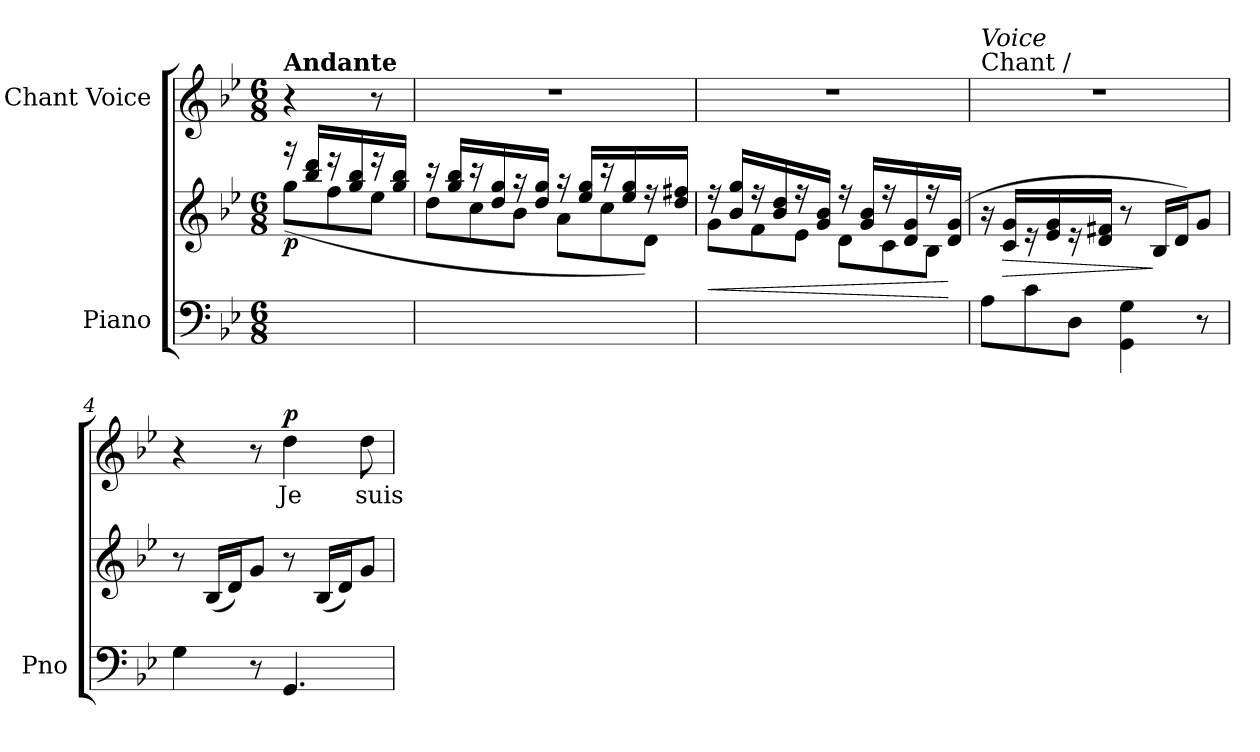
**kern	**kern	**dynam	**kern	**text	**dynam
*part2	*part2	*part2	*part1	*part1	*part1
*staff3	*staff2	*staff2/3	*staff1	*staff1	*staff1
*I"Piano	*	*	*I"Chant Voice	*	*
*I'Pno	*	*	*	*	*
*clefF4	*clefG2	*	*clefG2	*	*
*k[b-e-]	*k[b-e-]	*	*k[b-e-]	*	*
*M6/8	*M6/8	*	*M6/8	*	*
=	=	=	=	=	=
*	*^	*	*	*	*
!	!	!	!	!LO:TX:a:B:t=Andante	!	!
!	!	!	!LO:DY:b	!	!	!
4.ryy	16r	(8gg\L	p	4r	.	.
.	16bb-/ 16ddd/LL	.	.	.	.	.
.	16r	8ff\	.	.	.	.
.	16gg/ 16bb-/	.	.	.	.	.
.	16r	8ee-\J	.	8r	.	.
.	16gg/ 16bb-/JJ	.	.	.	.	.
=1	=1	=1	=1	=1	=1	=1
2.ryy	16r	8ddL	.	2.r	.	.
.	16gg/ 16bb-/LL	.	.	.	.	.
.	16r	8cc\	.	.	.	.
.	16dd/ 16gg/	.	.	.	.	.
.	16r	8b-\J	.	.	.	.
.	16dd/ 16gg/JJ	.	.	.	.	.
.	16r	8a\L	.	.	.	.
.	16ee-/ 16gg/LL	.	.	.	.	.
.	16r	8cc\	.	.	.	.
.	16ee-/ 16gg/	.	.	.	.	.
.	16r	8d\J)	.	.	.	.
.	16dd/ 16ff#X/JJ	.	.	.	.	.
!!LO:LB:g=z
=2	=2	=2	=2	=2	=2	=2
!	!	!	!LO:HP:b	!	!	!
2.ryy	16r	(8g\L	<	2.r	.	.
.	16b-/ 16gg/LL	.	.	.	.	.
.	16r	8f\	.	.	.	.
.	16b-/ 16dd/	.	.	.	.	.
.	16r	8e-\J	.	.	.	.
.	16g/ 16b-/JJ	.	.	.	.	.
.	16r	8d\L	.	.	.	.
.	16g/ 16b-/LL	.	.	.	.	.
.	16r	8c\	.	.	.	.
.	16d/ 16g/	.	.	.	.	.
.	16r	8B-\J	.	.	.	.
.	(16d/ 16g/JJ	.	[	.	.	.
*	*v	*v	*	*	*	*
!!LO:LB:g=z
=3	=3	=3	=3	=3	=3
!	!	!	!LO:TX:a:t=Chant /	!	!
!	!	!	!LO:TX:a:i:t=Voice	!	!
8A\L	16r	.	2.r	.	.
!	!	!LO:HP:b	!	!	!
.	16c/ 16g/LL	>	.	.	.
8c\	16r	.	.	.	.
.	16e-/ 16g/	.	.	.	.
8D\J	16r	.	.	.	.
.	16d/ 16f#X/JJ	.	.	.	.
4GG\ 4G\	8r	.	.	.	.
.	16B-/LL	]	.	.	.
.	16d/J)	.	.	.	.
8r	8g/J	.	.	.	.
=4	=4	=4	=4	=4	=4
4G\	8r	.	4r	.	.
.	(16B-/LL	.	.	.	.
.	16d/J)	.	.	.	.
8r	8g/J	.	8r	.	.
!	!	!	!	!LO:LY:b	!LO:DY:a
4.GG/	8r	.	4dd\	Je	p
.	(16B-/LL	.	.	.	.
.	16d/J)	.	.	.	.
!	!	!	!	!LO:LY:b	!
.	8g/J	.	8dd\	suis	.
=	=	=	=	=	=
*-	*-	*-	*-	*-	*-
